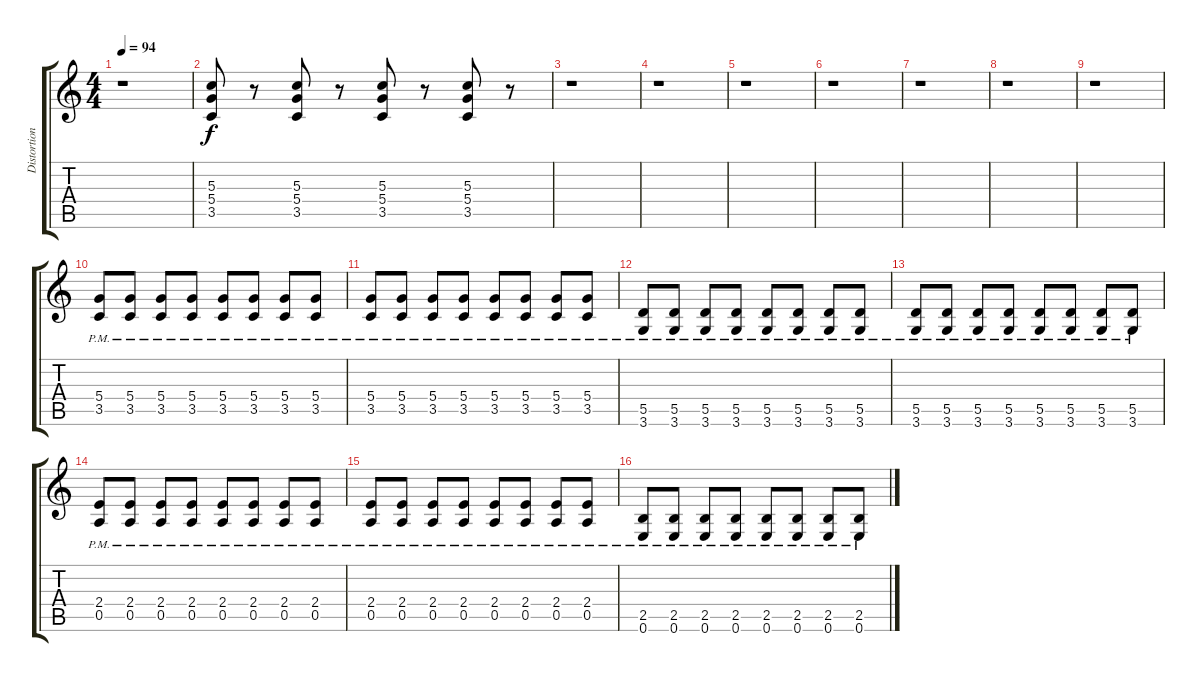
\track ("Distortion Guitar" "Distortion") {instrument distortionguitar}
\staff {score tabs}
\tuning (E4 B3 G3 D3 A2 E2) {hide}
\ts (4 4)
\tempo 94
\clef g2
\ks c
r.1{dy f volume 11} |
(5.3 5.4 3.5).8{volume 0} r.8 (5.3 5.4 3.5).8 r.8 (5.3 5.4 3.5).8 r.8 (5.3 5.4 3.5).8 r.8 |
r.1 |
r.1 |
r.1 |
r.1 |
r.1 |
r.1 |
r.1 |
(5.4{pm} 3.5{pm}).8{volume 11} (5.4{pm} 3.5{pm}).8 (5.4{pm} 3.5{pm}).8 (5.4{pm} 3.5{pm}).8 (5.4{pm} 3.5{pm}).8 (5.4{pm} 3.5{pm}).8 (5.4{pm} 3.5{pm}).8 (5.4{pm} 3.5{pm}).8 |
(5.4{pm} 3.5{pm}).8 (5.4{pm} 3.5{pm}).8 (5.4{pm} 3.5{pm}).8 (5.4{pm} 3.5{pm}).8 (5.4{pm} 3.5{pm}).8 (5.4{pm} 3.5{pm}).8 (5.4{pm} 3.5{pm}).8 (5.4{pm} 3.5{pm}).8 |
(5.5{pm} 3.6{pm}).8 (5.5{pm} 3.6{pm}).8 (5.5{pm} 3.6{pm}).8 (5.5{pm} 3.6{pm}).8 (5.5{pm} 3.6{pm}).8 (5.5{pm} 3.6{pm}).8 (5.5{pm} 3.6{pm}).8 (5.5{pm} 3.6{pm}).8 |
(5.5{pm} 3.6{pm}).8 (5.5{pm} 3.6{pm}).8 (5.5{pm} 3.6{pm}).8 (5.5{pm} 3.6{pm}).8 (5.5{pm} 3.6{pm}).8 (5.5{pm} 3.6{pm}).8 (5.5{pm} 3.6{pm}).8 (5.5{pm} 3.6{pm}).8 |
(2.4{pm} 0.5{pm}).8 (2.4{pm} 0.5{pm}).8 (2.4{pm} 0.5{pm}).8 (2.4{pm} 0.5{pm}).8 (2.4{pm} 0.5{pm}).8 (2.4{pm} 0.5{pm}).8 (2.4{pm} 0.5{pm}).8 (2.4{pm} 0.5{pm}).8 |
(2.4{pm} 0.5{pm}).8 (2.4{pm} 0.5{pm}).8 (2.4{pm} 0.5{pm}).8 (2.4{pm} 0.5{pm}).8 (2.4{pm} 0.5{pm}).8 (2.4{pm} 0.5{pm}).8 (2.4{pm} 0.5{pm}).8 (2.4{pm} 0.5{pm}).8 |
(2.5{pm} 0.6{pm}).8 (2.5{pm} 0.6{pm}).8 (2.5{pm} 0.6{pm}).8 (2.5{pm} 0.6{pm}).8 (2.5{pm} 0.6{pm}).8 (2.5{pm} 0.6{pm}).8 (2.5{pm} 0.6{pm}).8 (2.5{pm} 0.6{pm}).8
